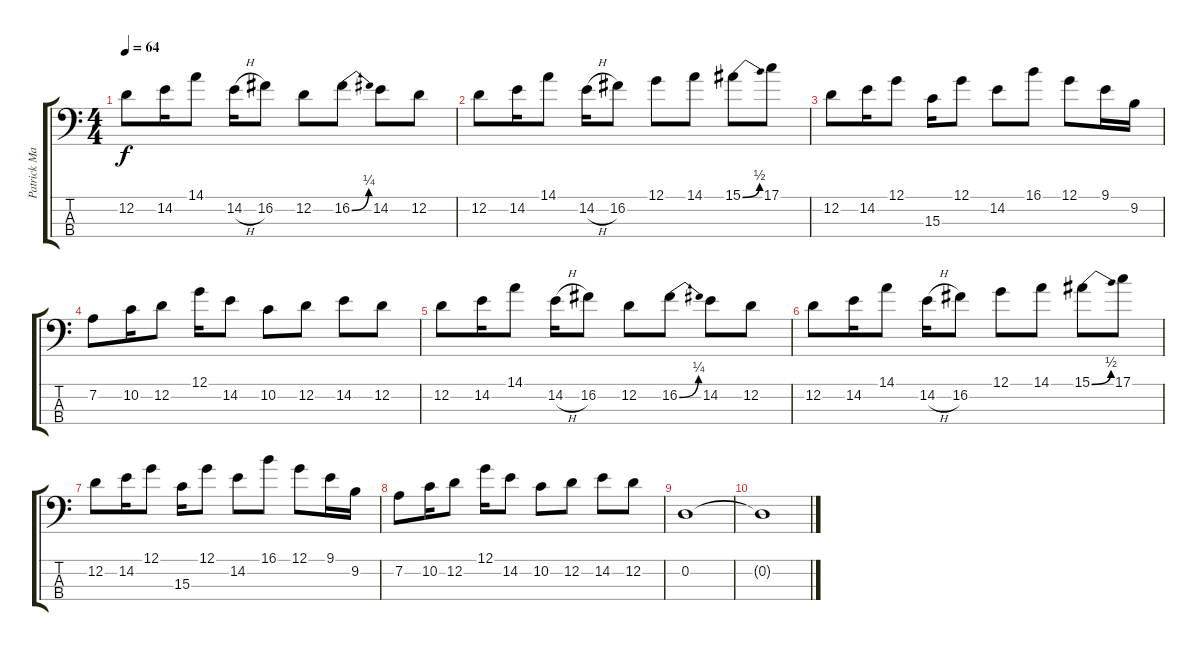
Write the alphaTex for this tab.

\track ("Patrick Matthews" "Patrick Ma") {instrument electricbassfinger}
\staff {score tabs}
\tuning (G2 D2 A1 E1) {hide}
\ts (4 4)
\tempo 64
\clef f4
\ks c
12.2.8{dy f} 14.2.16 14.1.8 14.2{h}.16 16.2.8 12.2.8 16.2{be (bend 0 0 60 1)}.8 14.2.8 12.2.8 |
12.2.8 14.2.16 14.1.8 14.2{h}.16 16.2.8 12.1.8 14.1.8 15.1{be (bend 0 0 60 2)}.8 17.1.8 |
12.2.8 14.2.16 12.1.8 15.3.16 12.1.8 14.2.8 16.1.8 12.1.8 9.1.16 9.2.16 |
7.2.8 10.2.16 12.2.8 12.1.16 14.2.8 10.2.8 12.2.8 14.2.8 12.2.8 |
12.2.8 14.2.16 14.1.8 14.2{h}.16 16.2.8 12.2.8 16.2{be (bend 0 0 60 1)}.8 14.2.8 12.2.8 |
12.2.8 14.2.16 14.1.8 14.2{h}.16 16.2.8 12.1.8 14.1.8 15.1{be (bend 0 0 60 2)}.8 17.1.8 |
12.2.8 14.2.16 12.1.8 15.3.16 12.1.8 14.2.8 16.1.8 12.1.8 9.1.16 9.2.16 |
7.2.8 10.2.16 12.2.8 12.1.16 14.2.8 10.2.8 12.2.8 14.2.8 12.2.8 |
0.2.1 |
0.2{t}.1
